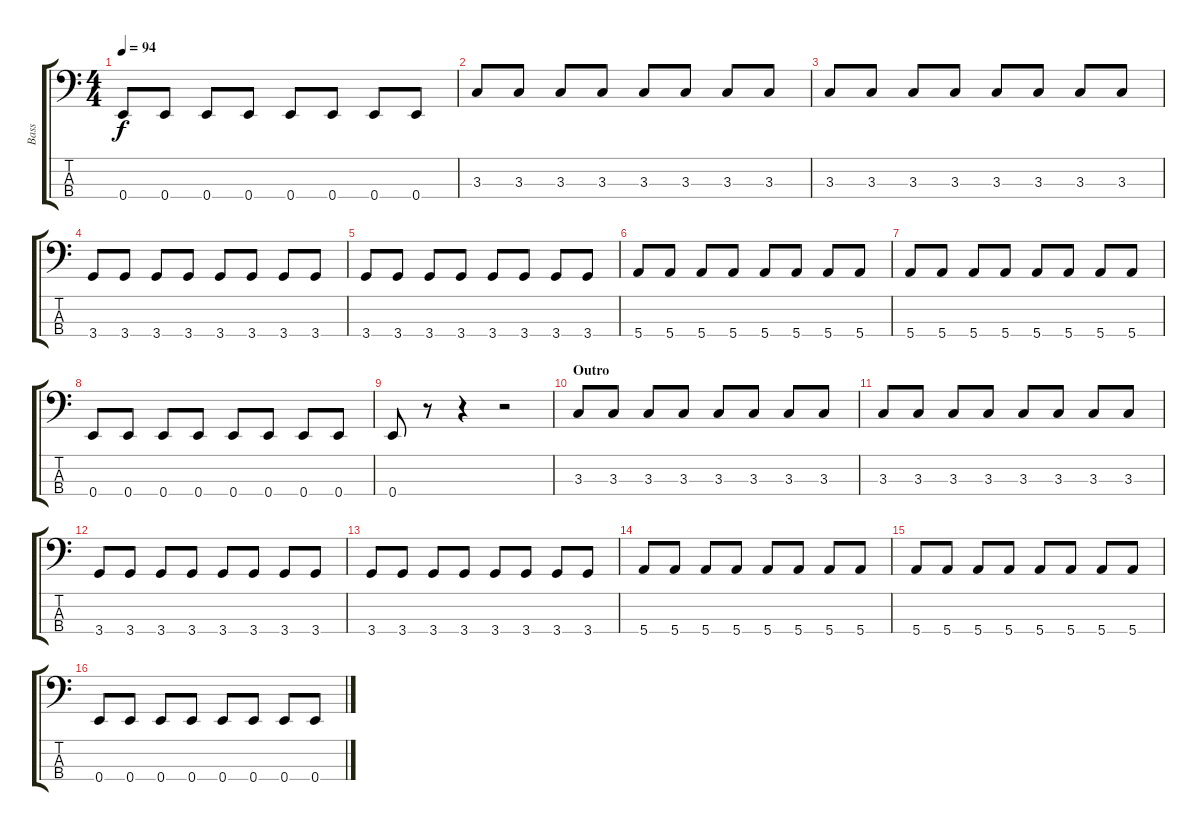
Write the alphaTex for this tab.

\track ("Bass" "Bass") {instrument acousticguitarnylon}
\staff {score tabs}
\tuning (G2 D2 A1 E1) {hide}
\ts (4 4)
\tempo 94
\clef f4
\ks c
0.4.8{dy f} 0.4.8 0.4.8 0.4.8 0.4.8 0.4.8 0.4.8 0.4.8 |
3.3.8 3.3.8 3.3.8 3.3.8 3.3.8 3.3.8 3.3.8 3.3.8 |
3.3.8 3.3.8 3.3.8 3.3.8 3.3.8 3.3.8 3.3.8 3.3.8 |
3.4.8 3.4.8 3.4.8 3.4.8 3.4.8 3.4.8 3.4.8 3.4.8 |
3.4.8 3.4.8 3.4.8 3.4.8 3.4.8 3.4.8 3.4.8 3.4.8 |
5.4.8 5.4.8 5.4.8 5.4.8 5.4.8 5.4.8 5.4.8 5.4.8 |
5.4.8 5.4.8 5.4.8 5.4.8 5.4.8 5.4.8 5.4.8 5.4.8 |
0.4.8 0.4.8 0.4.8 0.4.8 0.4.8 0.4.8 0.4.8 0.4.8 |
0.4.8 r.8 r.4 r.2 |
\section ("" "Outro")
3.3.8 3.3.8 3.3.8 3.3.8 3.3.8 3.3.8 3.3.8 3.3.8 |
3.3.8 3.3.8 3.3.8 3.3.8 3.3.8 3.3.8 3.3.8 3.3.8 |
3.4.8 3.4.8 3.4.8 3.4.8 3.4.8 3.4.8 3.4.8 3.4.8 |
3.4.8 3.4.8 3.4.8 3.4.8 3.4.8 3.4.8 3.4.8 3.4.8 |
5.4.8 5.4.8 5.4.8 5.4.8 5.4.8 5.4.8 5.4.8 5.4.8 |
5.4.8 5.4.8 5.4.8 5.4.8 5.4.8 5.4.8 5.4.8 5.4.8 |
0.4.8 0.4.8 0.4.8 0.4.8 0.4.8 0.4.8 0.4.8 0.4.8
